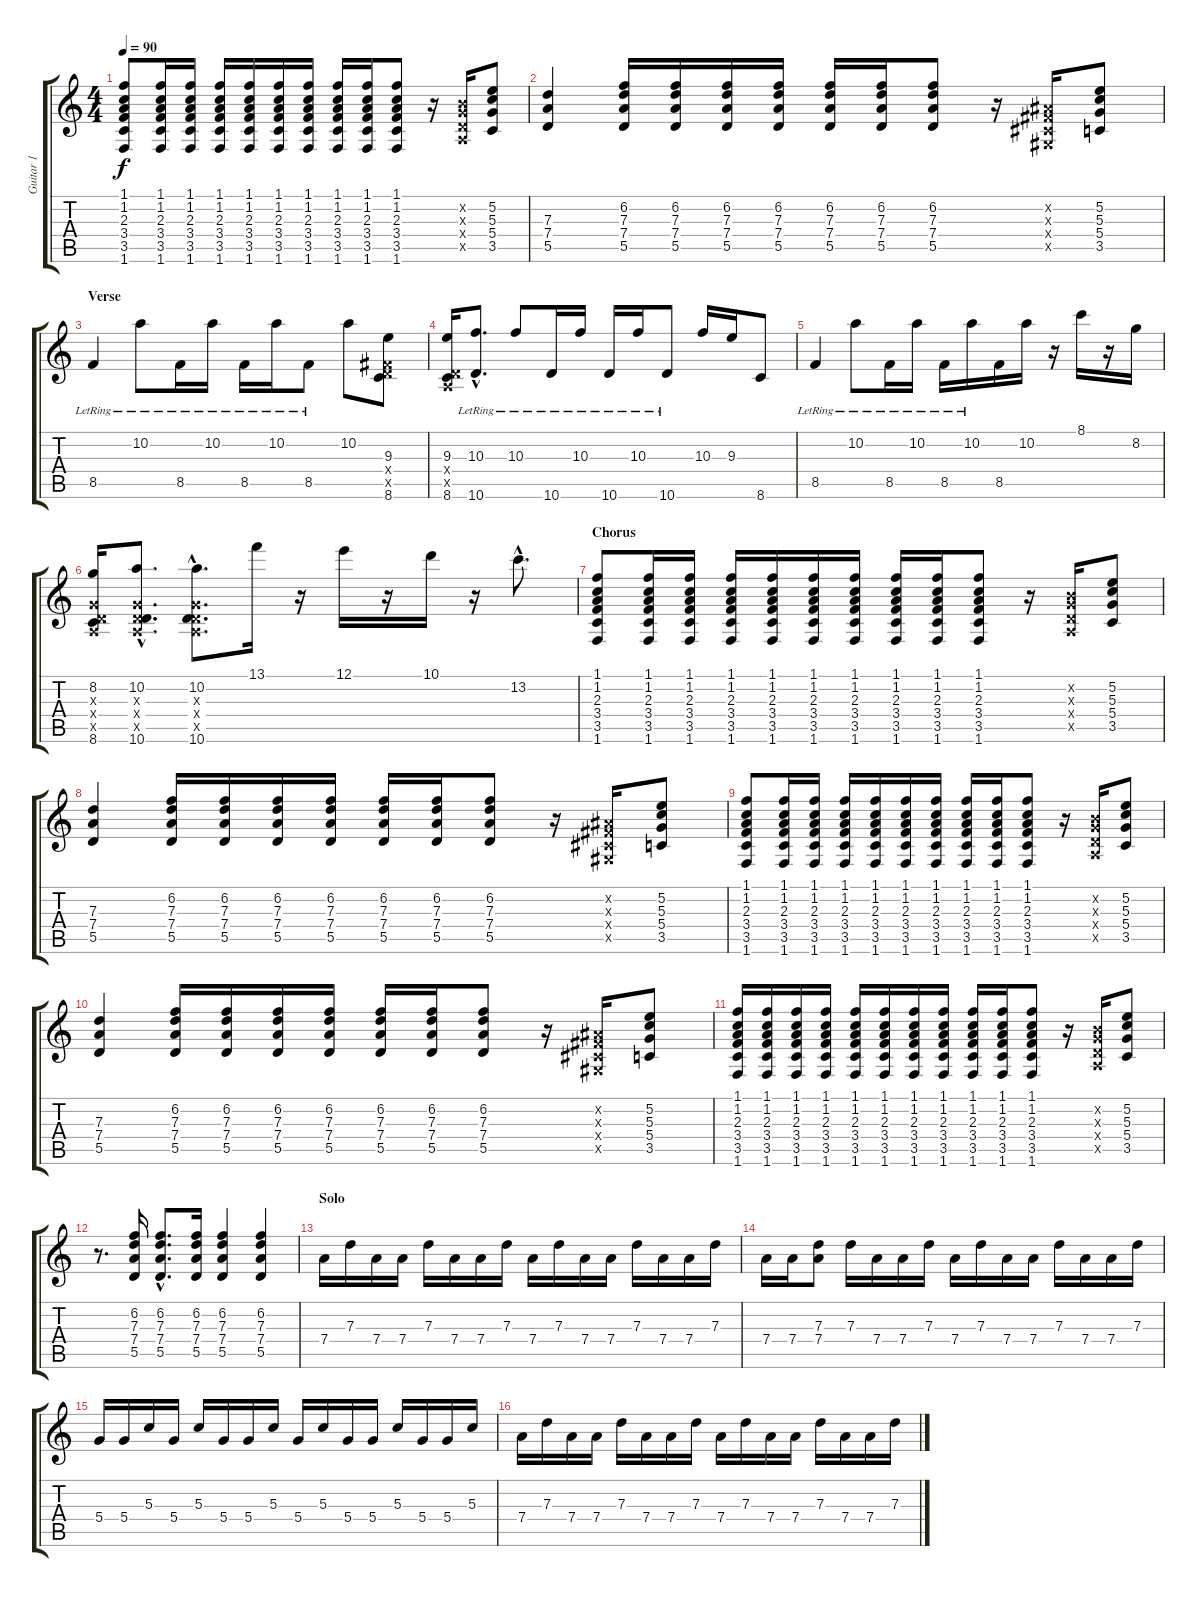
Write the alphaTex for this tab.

\track ("Guitar 1" "Guitar 1") {instrument electricguitarjazz}
\staff {score tabs}
\tuning (E4 B3 G3 D3 A2 E2) {hide}
\ts (4 4)
\tempo 90
\clef g2
\ks c
(1.1 1.2 2.3 3.4 3.5 1.6).8{dy f} (1.1 1.2 2.3 3.4 3.5 1.6).16 (1.1 1.2 2.3 3.4 3.5 1.6).16 (1.1 1.2 2.3 3.4 3.5 1.6).16 (1.1 1.2 2.3 3.4 3.5 1.6).16 (1.1 1.2 2.3 3.4 3.5 1.6).16 (1.1 1.2 2.3 3.4 3.5 1.6).16 (1.1 1.2 2.3 3.4 3.5 1.6).16 (1.1 1.2 2.3 3.4 3.5 1.6).16 (1.1 1.2 2.3 3.4 3.5 1.6).8 r.16 (0.2{x} 0.3{x} 0.4{x} 0.5{x}).16 (5.2 5.3 5.4 3.5).8 |
(7.3 7.4 5.5).4 (6.2 7.3 7.4 5.5).16 (6.2 7.3 7.4 5.5).16 (6.2 7.3 7.4 5.5).16 (6.2 7.3 7.4 5.5).16 (6.2 7.3 7.4 5.5).16 (6.2 7.3 7.4 5.5).16 (6.2 7.3 7.4 5.5).8 r.16 (-1.2{x} -1.3{x} -1.4{x} -1.5{x}).16 (5.2 5.3 5.4 3.5).8 |
\section ("" "Verse")
8.5{lr}.4 10.2{lr}.8 8.5{lr}.16 10.2{lr}.16 8.5{lr}.16 10.2{lr}.16 8.5{lr}.8 10.2.8 (9.3 0.4{x} 9.5{x} 8.6).8 |
(9.3 0.4{x} 0.5{x} 8.6).16 (10.3{hac} 10.6{hac lr}).8{d} 10.3{lr}.8 10.6{lr}.16 10.3{lr}.16 10.6{lr}.16 10.3{lr}.16 10.6{lr}.8 10.3.16 9.3.16 8.6.8 |
8.5{lr}.4 10.2{lr}.8 8.5{lr}.16 10.2{lr}.16 8.5{lr}.16 10.2{lr}.16 8.5.16 10.2.16 r.16 8.1.16 r.16 8.2.16 |
(8.2 0.3{x} 0.4{x} 0.5{x} 8.6).16 (10.2{hac} 0.3{hac x} 0.4{hac x} 0.5{hac x} 10.6{hac}).8{d} (10.2{hac} 0.3{hac x} 0.4{hac x} 0.5{hac x} 10.6{hac}).8{d} 13.1.16 r.16 12.1.16 r.16 10.1.16 r.16 13.2{hac}.8{d} |
\section ("" "Chorus")
(1.1 1.2 2.3 3.4 3.5 1.6).8 (1.1 1.2 2.3 3.4 3.5 1.6).16 (1.1 1.2 2.3 3.4 3.5 1.6).16 (1.1 1.2 2.3 3.4 3.5 1.6).16 (1.1 1.2 2.3 3.4 3.5 1.6).16 (1.1 1.2 2.3 3.4 3.5 1.6).16 (1.1 1.2 2.3 3.4 3.5 1.6).16 (1.1 1.2 2.3 3.4 3.5 1.6).16 (1.1 1.2 2.3 3.4 3.5 1.6).16 (1.1 1.2 2.3 3.4 3.5 1.6).8 r.16 (0.2{x} 0.3{x} 0.4{x} 0.5{x}).16 (5.2 5.3 5.4 3.5).8 |
(7.3 7.4 5.5).4 (6.2 7.3 7.4 5.5).16 (6.2 7.3 7.4 5.5).16 (6.2 7.3 7.4 5.5).16 (6.2 7.3 7.4 5.5).16 (6.2 7.3 7.4 5.5).16 (6.2 7.3 7.4 5.5).16 (6.2 7.3 7.4 5.5).8 r.16 (-1.2{x} -1.3{x} -1.4{x} -1.5{x}).16 (5.2 5.3 5.4 3.5).8 |
(1.1 1.2 2.3 3.4 3.5 1.6).8 (1.1 1.2 2.3 3.4 3.5 1.6).16 (1.1 1.2 2.3 3.4 3.5 1.6).16 (1.1 1.2 2.3 3.4 3.5 1.6).16 (1.1 1.2 2.3 3.4 3.5 1.6).16 (1.1 1.2 2.3 3.4 3.5 1.6).16 (1.1 1.2 2.3 3.4 3.5 1.6).16 (1.1 1.2 2.3 3.4 3.5 1.6).16 (1.1 1.2 2.3 3.4 3.5 1.6).16 (1.1 1.2 2.3 3.4 3.5 1.6).8 r.16 (0.2{x} 0.3{x} 0.4{x} 0.5{x}).16 (5.2 5.3 5.4 3.5).8 |
(7.3 7.4 5.5).4 (6.2 7.3 7.4 5.5).16 (6.2 7.3 7.4 5.5).16 (6.2 7.3 7.4 5.5).16 (6.2 7.3 7.4 5.5).16 (6.2 7.3 7.4 5.5).16 (6.2 7.3 7.4 5.5).16 (6.2 7.3 7.4 5.5).8 r.16 (-1.2{x} -1.3{x} -1.4{x} -1.5{x}).16 (5.2 5.3 5.4 3.5).8 |
(1.1 1.2 2.3 3.4 3.5 1.6).16 (1.1 1.2 2.3 3.4 3.5 1.6).16 (1.1 1.2 2.3 3.4 3.5 1.6).16 (1.1 1.2 2.3 3.4 3.5 1.6).16 (1.1 1.2 2.3 3.4 3.5 1.6).16 (1.1 1.2 2.3 3.4 3.5 1.6).16 (1.1 1.2 2.3 3.4 3.5 1.6).16 (1.1 1.2 2.3 3.4 3.5 1.6).16 (1.1 1.2 2.3 3.4 3.5 1.6).16 (1.1 1.2 2.3 3.4 3.5 1.6).16 (1.1 1.2 2.3 3.4 3.5 1.6).8 r.16 (0.2{x} 0.3{x} 0.4{x} 0.5{x}).16 (5.2 5.3 5.4 3.5).8 |
r.8{d} (6.2 7.3 7.4 5.5).16 (6.2{hac} 7.3{hac} 7.4{hac} 5.5{hac}).8{d} (6.2 7.3 7.4 5.5).16 (6.2 7.3 7.4 5.5).4 (6.2 7.3 7.4 5.5).4 |
\section ("" "Solo")
7.4.16 7.3.16 7.4.16 7.4.16 7.3.16 7.4.16 7.4.16 7.3.16 7.4.16 7.3.16 7.4.16 7.4.16 7.3.16 7.4.16 7.4.16 7.3.16 |
7.4.16 7.4.16 (7.3 7.4).8 7.3.16 7.4.16 7.4.16 7.3.16 7.4.16 7.3.16 7.4.16 7.4.16 7.3.16 7.4.16 7.4.16 7.3.16 |
5.4.16 5.4.16 5.3.16 5.4.16 5.3.16 5.4.16 5.4.16 5.3.16 5.4.16 5.3.16 5.4.16 5.4.16 5.3.16 5.4.16 5.4.16 5.3.16 |
7.4.16 7.3.16 7.4.16 7.4.16 7.3.16 7.4.16 7.4.16 7.3.16 7.4.16 7.3.16 7.4.16 7.4.16 7.3.16 7.4.16 7.4.16 7.3.16
